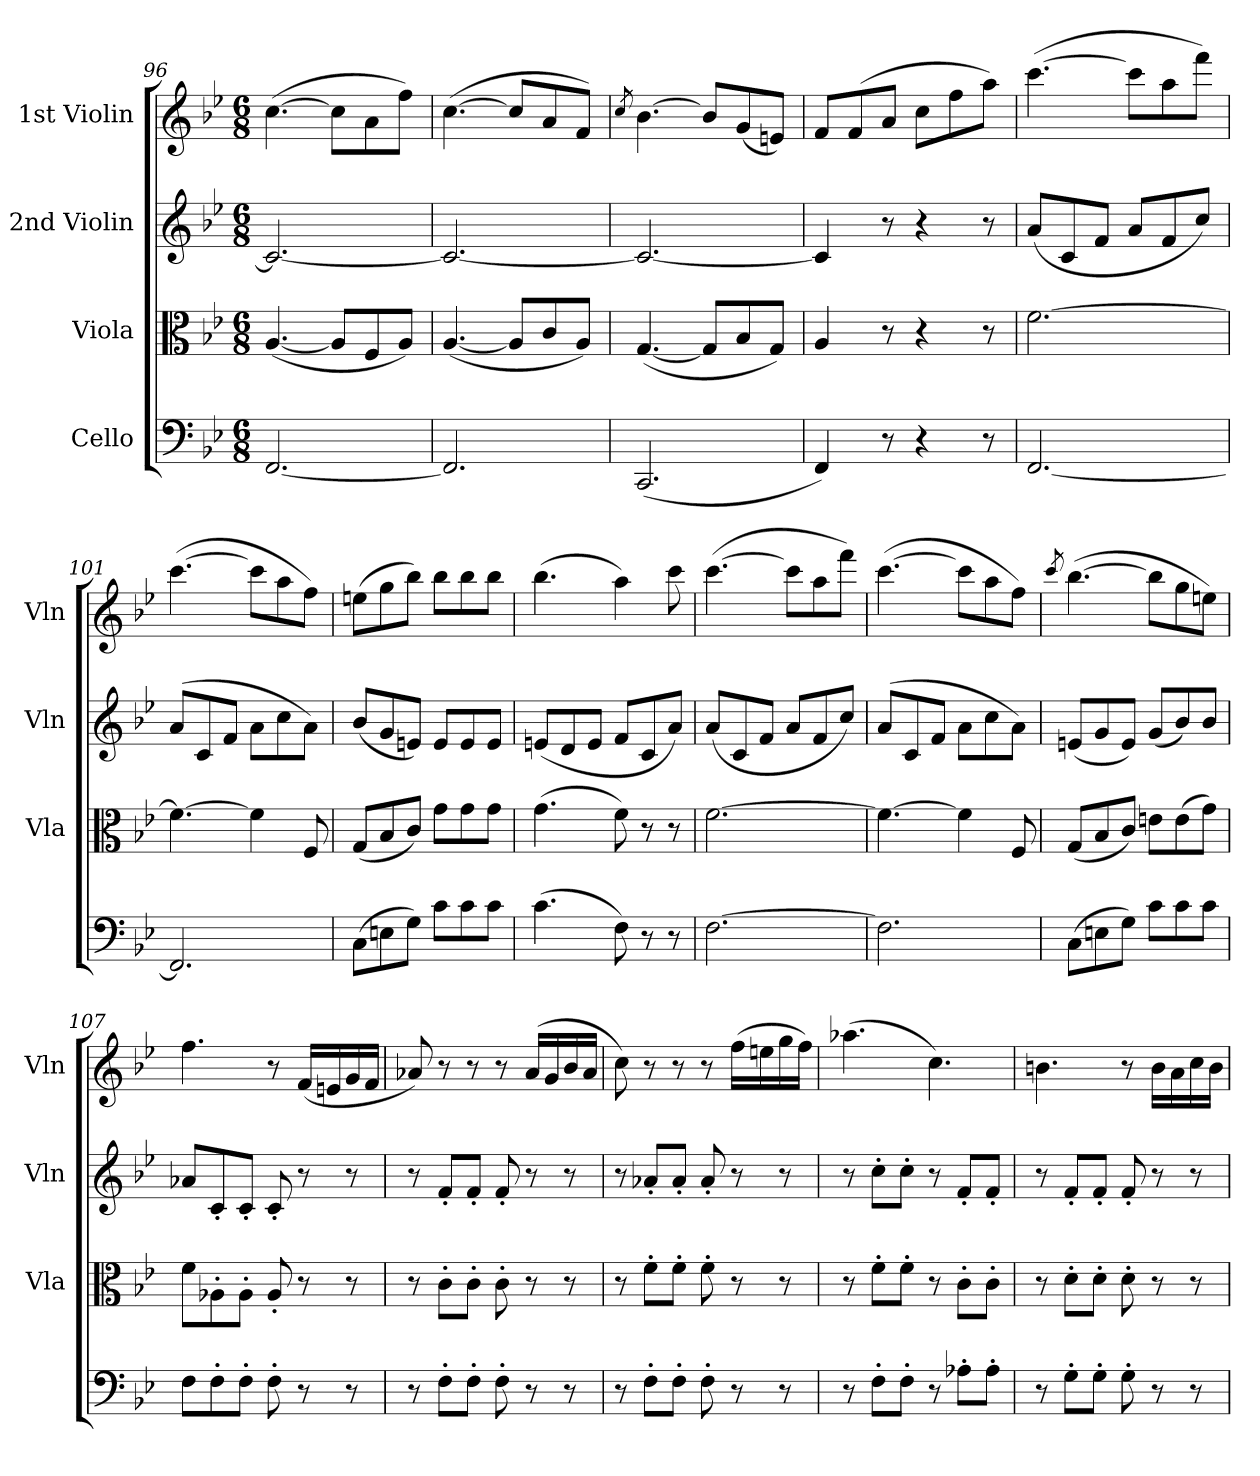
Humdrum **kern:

**kern	**kern	**kern	**kern
*part4	*part3	*part2	*part1
*staff4	*staff3	*staff2	*staff1
*I"Cello	*I"Viola	*I"2nd Violin	*I"1st Violin
*	*I'Vla	*I'Vln	*I'Vln
*clefF4	*clefC3	*clefG2	*clefG2
*k[b-e-]	*k[b-e-]	*k[b-e-]	*k[b-e-]
*B-:	*B-:	*B-:	*B-:
*M6/8	*M6/8	*M6/8	*M6/8
=96	=96	=96	=96
[2.FF/	([4.A/	2.c/_	([4.cc\
.	8A/L]	.	8cc\L]
.	8F/	.	8a\
.	8A/J)	.	8ff\J)
=97	=97	=97	=97
2.FF/]	([4.A/	2.c/_	([4.cc\
.	8A/L]	.	8cc/L]
.	8c/	.	8a/
.	8A/J)	.	8f/J)
=98	=98	=98	=98
.	.	.	8qcc/
(2.CC/	([4.G/	2.c/_	[4.b-\
.	8G/L]	.	8b-/L]
.	8B-/	.	(8g/
.	8G/J)	.	8en/J)
=99	=99	=99	=99
4FF/)	4A/	4c/]	8f/L
.	.	.	(8f/
8r	8r	8r	8a/J
4r	4r	4r	8cc\L
.	.	.	8ff\
8r	8r	8r	8aa\J)
=100	=100	=100	=100
[2.FF/	[2.f\	(8a/L	([4.ccc\
.	.	8c/	.
.	.	8f/J	.
.	.	8a/L	8ccc\L]
.	.	8f/	8aa\
.	.	8cc/J)	8fff\J)
=101	=101	=101	=101
2.FF/]	4.f\_	(8a/L	([4.ccc\
.	.	8c/	.
.	.	8f/J	.
.	4f\]	8a\L	8ccc\L]
.	.	8cc\	8aa\
.	8F/	8a\J)	8ff\J)
=102	=102	=102	=102
(8C\L	(8G/L	(8b-/L	(8een\L
8En\	8B-/	8g/	8gg\
8G\J)	8c/J)	8en/J)	8bb-\J)
8c\L	8g\L	8e/L	8bb-\L
8c\	8g\	8e/	8bb-\
8c\J	8g\J	8e/J	8bb-\J
=103	=103	=103	=103
(4.c\	(4.g\	(8en/L	(4.bb-\
.	.	8d/	.
.	.	8e/J	.
8F\)	8f\)	8f/L	4aa\)
8r	8r	8c/	.
8r	8r	8a/J)	8ccc\
=104	=104	=104	=104
[2.F\	[2.f\	(8a/L	([4.ccc\
.	.	8c/	.
.	.	8f/J	.
.	.	8a/L	8ccc\L]
.	.	8f/	8aa\
.	.	8cc/J)	8fff\J)
=105	=105	=105	=105
2.F\]	4.f\_	(8a/L	([4.ccc\
.	.	8c/	.
.	.	8f/J	.
.	4f\]	8a\L	8ccc\L]
.	.	8cc\	8aa\
.	8F/	8a\J)	8ff\J)
=106	=106	=106	=106
.	.	.	8qccc/
(8C\L	(8G/L	(8en/L	([4.bb-\
8En\	8B-/	8g/	.
8G\J)	8c/J)	8e/J)	.
8c\L	8en\L	(8g/L	8bb-\L]
8c\	(8e\	8b-/)	8gg\
8c\J	8g\J)	8b-/J	8een\J)
=107	=107	=107	=107
8F\L	8f\L	8a-X/L	4.ff\
8F'>\	8A-X'>\	8c'</	.
8F'>\J	8A-'>\J	8c'</J	.
8F'>\	8A-'</	8c'</	8r
8r	8r	8r	(16f/LL
.	.	.	16en/
8r	8r	8r	16g/
.	.	.	16f/JJ
=108	=108	=108	=108
8r	8r	8r	8a-X/)
8F'>\L	8c'>\L	8f'</L	8r
8F'>\J	8c'>\J	8f'</J	8r
8F'>\	8c'>\	8f'</	8r
8r	8r	8r	(16a-/LL
.	.	.	16g/
8r	8r	8r	16b-/
.	.	.	16a-/JJ
=109	=109	=109	=109
8r	8r	8r	8cc\)
8F'>\L	8f'>\L	8a-X'</L	8r
8F'>\J	8f'>\J	8a-'</J	8r
8F'>\	8f'>\	8a-'</	8r
8r	8r	8r	(16ff\LL
.	.	.	16een\
8r	8r	8r	16gg\
.	.	.	16ff\JJ)
=110	=110	=110	=110
8r	8r	8r	(4.aa-X\
8F'>\L	8f'>\L	8cc'>\L	.
8F'>\J	8f'>\J	8cc'>\J	.
8r	8r	8r	4.cc\)
8A-X'>\L	8c'>\L	8f'</L	.
8A-'>\J	8c'>\J	8f'</J	.
=111	=111	=111	=111
8r	8r	8r	4.bn\
8G'>\L	8d'>\L	8f'</L	.
8G'>\J	8d'>\J	8f'</J	.
8G'>\	8d'>\	8f'</	8r
8r	8r	8r	16b\LL
.	.	.	16a\
8r	8r	8r	16cc\
.	.	.	16b\JJ
=	=	=	=
*-	*-	*-	*-
